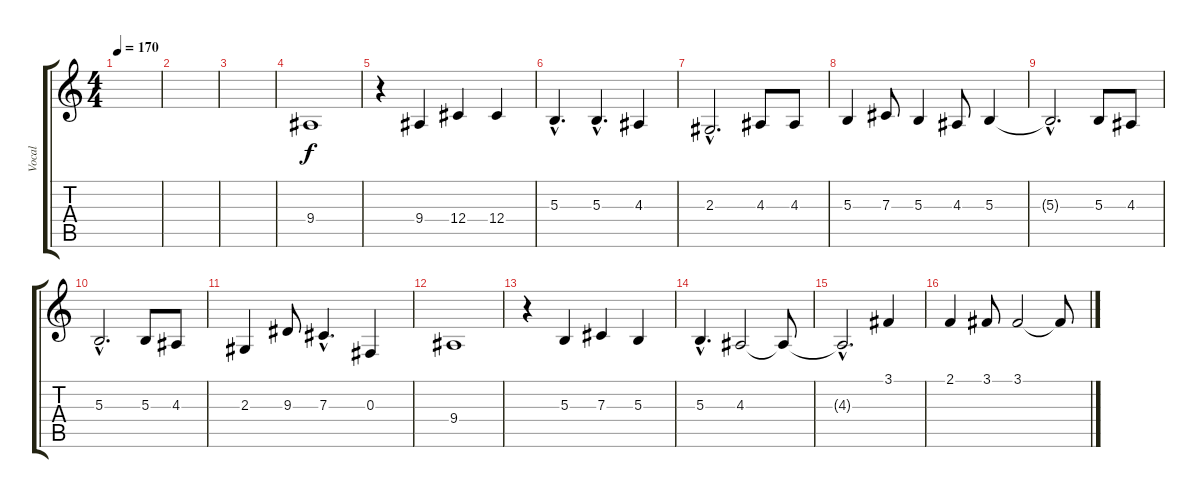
\track ("Vocal" "Vocal") {instrument violin}
\staff {score tabs}
\tuning (Eb4 Bb3 Gb3 Db3 Ab2 Eb2) {hide}
\ts (4 4)
\tempo 170
\clef g2
\ks c
|
|
|
9.4.1 |
r.4 9.4.4 12.4.4 12.4.4 |
5.3{hac}.4{d} 5.3{hac}.4{d} 4.3.4 |
2.3{hac}.2{d} 4.3.8 4.3.8 |
5.3.4 7.3.8 5.3.4 4.3.8 5.3.4 |
5.3{hac t}.2{d} 5.3.8 4.3.8 |
5.3{hac}.2{d} 5.3.8 4.3.8 |
2.3.4 9.3.8 7.3{hac}.4{d} 0.3.4 |
9.4.1 |
r.4 5.3.4 7.3.4 5.3.4 |
5.3{hac}.4{d} 4.3.2 4.3{t}.8 |
4.3{hac t}.2{d} 3.1.4 |
2.1.4 3.1.8 3.1.2 3.1{t}.8
